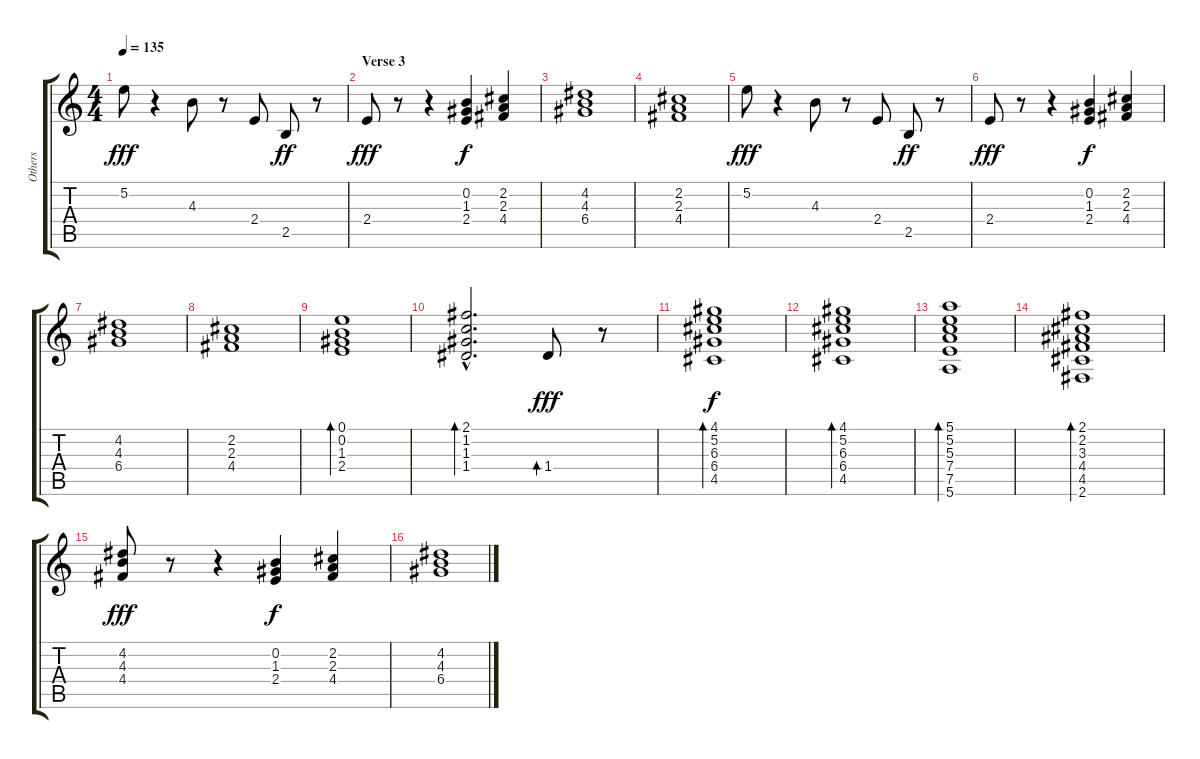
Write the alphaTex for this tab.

\track ("Others" "Others") {instrument acousticguitarnylon}
\staff {score tabs}
\tuning (E4 B3 G3 D3 A2 E2) {hide}
\ts (4 4)
\tempo 135
\clef g2
\ks c
5.2.8{dy fff} r.4 4.3.8 r.8 2.4.8 2.5.8{dy ff} r.8 |
\section ("" "Verse 3")
2.4.8{dy fff} r.8 r.4 (0.2 1.3 2.4).4{dy f} (2.2 2.3 4.4).4 |
(4.2 4.3 6.4).1 |
(2.2 2.3 4.4).1 |
5.2.8{dy fff} r.4 4.3.8 r.8 2.4.8 2.5.8{dy ff} r.8 |
2.4.8{dy fff} r.8 r.4 (0.2 1.3 2.4).4{dy f} (2.2 2.3 4.4).4 |
(4.2 4.3 6.4).1 |
(2.2 2.3 4.4).1 |
(0.1 0.2 1.3 2.4).1{bd 240} |
(2.1{hac} 1.2{hac} 1.3{hac} 1.4{hac}).2{d bd 240} 1.4.8{bd 240 dy fff} r.8 |
(4.1 5.2 6.3 6.4 4.5).1{bd 240 dy f} |
(4.1 5.2 6.3 6.4 4.5).1{bd 240} |
(5.1 5.2 5.3 7.4 7.5 5.6).1{bd 240} |
(2.1 2.2 3.3 4.4 4.5 2.6).1{bd 240} |
(4.2 4.3 4.4).8{dy fff} r.8 r.4 (0.2 1.3 2.4).4{dy f} (2.2 2.3 4.4).4 |
(4.2 4.3 6.4).1
